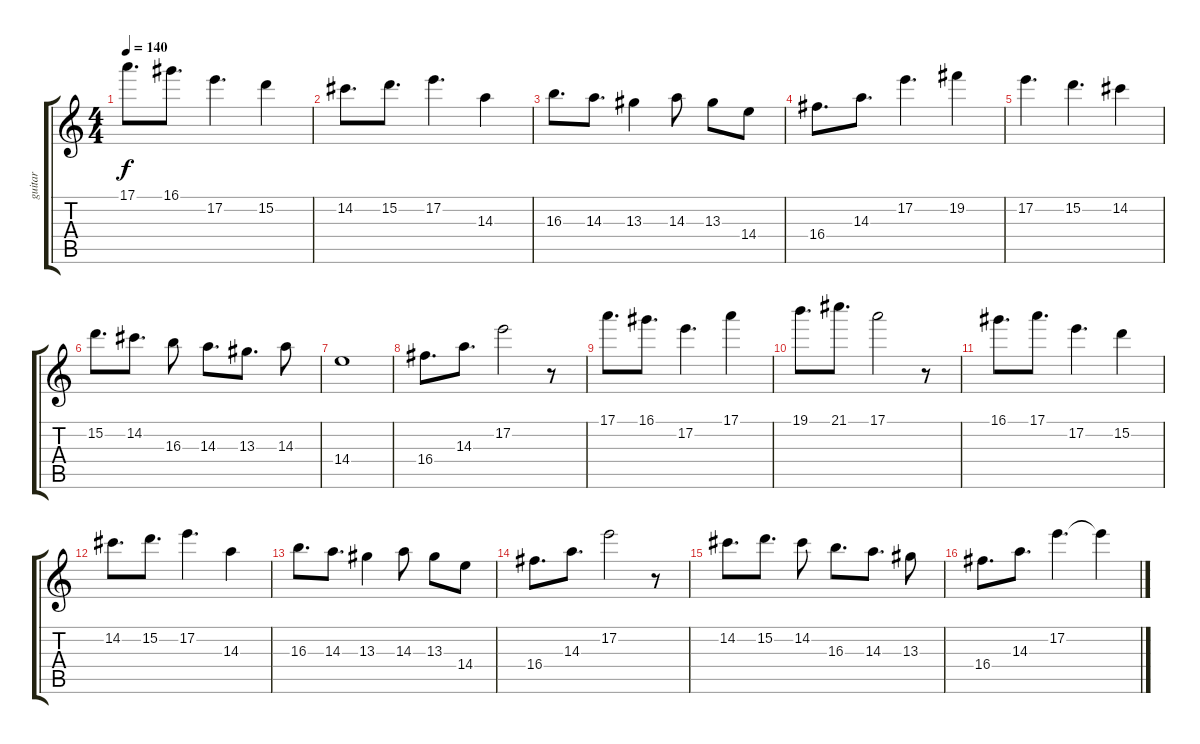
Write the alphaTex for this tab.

\track ("guitar" "guitar") {instrument distortionguitar}
\staff {score tabs}
\tuning (E4 B3 G3 D3 A2 E2) {hide}
\ts (4 4)
\tempo 140
\clef g2
\ks c
17.1.8{d dy f} 16.1.8{d} 17.2.4{d} 15.2.4 |
14.2.8{d} 15.2.8{d} 17.2.4{d} 14.3.4 |
16.3.8{d} 14.3.8{d} 13.3.4 14.3.8 13.3.8 14.4.8 |
16.4.8{d} 14.3.8{d} 17.2.4{d} 19.2.4 |
17.2.4{d} 15.2.4{d} 14.2.4 |
15.2.8{d} 14.2.8{d} 16.3.8 14.3.8{d} 13.3.8{d} 14.3.8 |
14.4.1 |
16.4.8{d} 14.3.8{d} 17.2.2 r.8 |
17.1.8{d} 16.1.8{d} 17.2.4{d} 17.1.4 |
19.1.8{d} 21.1.8{d} 17.1.2 r.8 |
16.1.8{d} 17.1.8{d} 17.2.4{d} 15.2.4 |
14.2.8{d} 15.2.8{d} 17.2.4{d} 14.3.4 |
16.3.8{d} 14.3.8{d} 13.3.4 14.3.8 13.3.8 14.4.8 |
16.4.8{d} 14.3.8{d} 17.2.2 r.8 |
14.2.8{d} 15.2.8{d} 14.2.8 16.3.8{d} 14.3.8{d} 13.3.8 |
16.4.8{d} 14.3.8{d} 17.2.4{d} 17.2{t}.4
